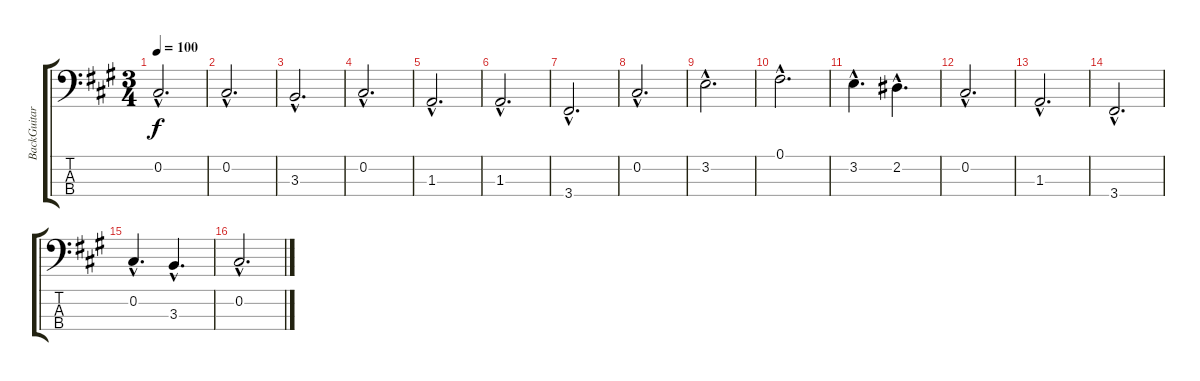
\track ("BackGuitar" "BackGuitar") {instrument acousticguitarnylon}
\staff {score tabs}
\tuning (Gb2 Db2 Ab1 Eb1) {hide}
\ts (3 4)
\tempo 100
\clef f4
\ks f#minor
0.2{hac}.2{d dy f} |
0.2{hac}.2{d} |
3.3{hac}.2{d} |
0.2{hac}.2{d} |
1.3{hac}.2{d} |
1.3{hac}.2{d} |
3.4{hac}.2{d} |
0.2{hac}.2{d} |
3.2{hac}.2{d} |
0.1{hac}.2{d} |
3.2{hac}.4{d} 2.2{hac}.4{d} |
0.2{hac}.2{d} |
1.3{hac}.2{d} |
3.4{hac}.2{d} |
0.2{hac}.4{d} 3.3{hac}.4{d} |
0.2{hac}.2{d}
